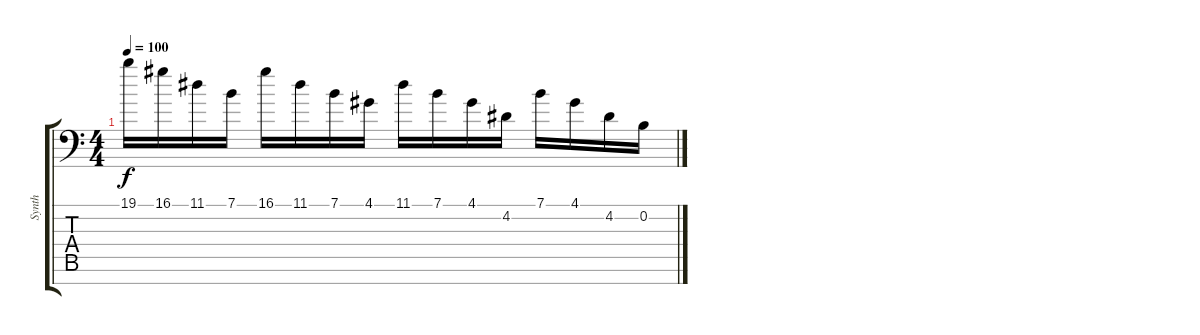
\track ("Synth" "Synth") {instrument xylophone}
\staff {score tabs}
\tuning (E4 B3 G3 D3 A2 E2 C-1) {hide}
\ts (4 4)
\tempo 100
\clef f4
\ks c
19.1.16{dy f} 16.1.16 11.1.16 7.1.16 16.1.16 11.1.16 7.1.16 4.1.16 11.1.16 7.1.16 4.1.16 4.2.16 7.1.16 4.1.16 4.2.16 0.2.16
